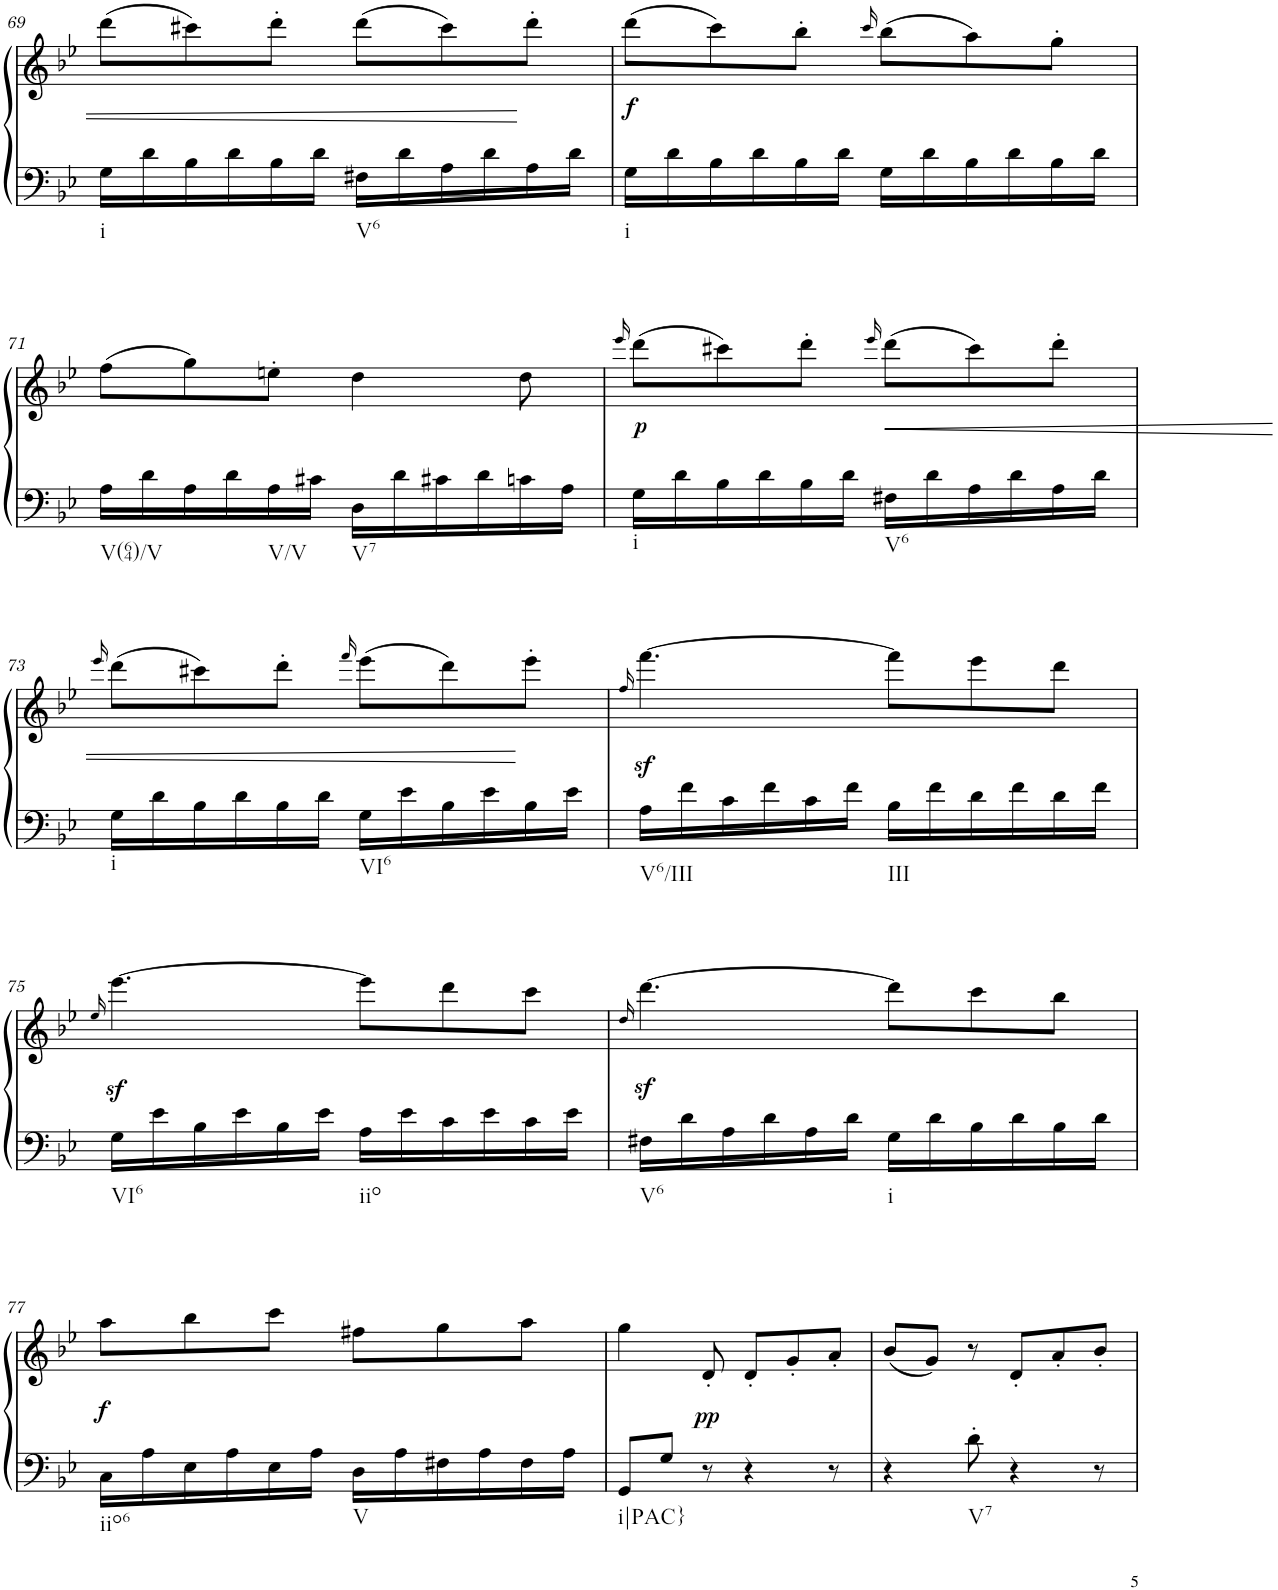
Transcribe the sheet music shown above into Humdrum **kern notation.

**kern	**kern	**dynam
*part1	*part1	*part1
*staff2	*staff1	*staff1/2
*I"Klavier linke Hand	*	*
!!LO:PB:g=z
*clefF4	*clefG2	*
*k[b-e-]	*k[b-e-]	*
*M6/8	*M6/8	*
=69	=69	=69
!LO:TX:b:t=i	!	!
16G\LL	(8ddd\L	.
16d\	.	.
16B-\	8ccc#X\)	.
16d\	.	.
16B-\	8ddd'\J	.
16d\JJ	.	.
!LO:TX:b:t=V6	!	!
16F#X\LL	(8ddd\L	.
16d\	.	.
16A\	8ccc#\)	.
16d\	.	.
16A\	8ddd'\J	.
16d\JJ	.	.
=70	=70	=70
!LO:TX:b:t=i	!	!
!	!	!LO:DY:b
16G\LL	(8ddd\L	f
16d\	.	.
16B-\	8ccc\)	.
16d\	.	.
16B-\	8bb-'\J	.
16d\JJ	.	.
.	16qccc/	.
16G\LL	(8bb-\L	.
16d\	.	.
16B-\	8aa\)	.
16d\	.	.
16B-\	8gg'\J	.
16d\JJ	.	.
!!LO:LB:g=z
=71	=71	=71
!LO:TX:b:t=V(64)/V	!	!
16A\LL	(8ff\L	.
16d\	.	.
16A\	8gg\)	.
16d\	.	.
!LO:TX:b:t=V/V	!	!
16A\	8een'\J	.
16c#X\JJ	.	.
!LO:TX:b:t=V7	!	!
16D\LL	4dd\	.
16d\	.	.
16c#X\	.	.
16d\	.	.
16cn\	8dd\	.
16A\JJ	.	.
=72	=72	=72
.	16qeee-/	.
!LO:TX:b:t=i	!	!
!	!	!LO:DY:b
16G\LL	(8ddd\L	p
16d\	.	.
16B-\	8ccc#X\)	.
16d\	.	.
16B-\	8ddd'\J	.
16d\JJ	.	.
.	16qeee-/	.
!LO:TX:b:t=V6	!	!
16F#X\LL	(8ddd\L	.
16d\	.	.
16A\	8ccc#\)	.
16d\	.	.
16A\	8ddd'\J	.
16d\JJ	.	.
!!LO:LB:g=z
=73	=73	=73
.	16qeee-/	.
!LO:TX:b:t=i	!	!
16G\LL	(8ddd\L	.
16d\	.	.
16B-\	8ccc#X\)	.
16d\	.	.
16B-\	8ddd'\J	.
16d\JJ	.	.
.	16qfff/	.
!LO:TX:b:t=VI6	!	!
16G\LL	(8eee-\L	.
16e-\	.	.
16B-\	8ddd\)	.
16e-\	.	.
16B-\	8eee-'\J	.
16e-\JJ	.	.
=74	=74	=74
.	16qff/	.
!LO:TX:b:t=V6/III	!	!
16A\LL	[4.fffz<\	.
16f\	.	.
16c\	.	.
16f\	.	.
16c\	.	.
16f\JJ	.	.
!LO:TX:b:t=III	!	!
16B-\LL	8fff\L]	.
16f\	.	.
16d\	8eee-\	.
16f\	.	.
16d\	8ddd\J	.
16f\JJ	.	.
!!LO:LB:g=z
=75	=75	=75
.	16qee-/	.
!LO:TX:b:t=VI6	!	!
16G\LL	[4.eee-z<\	.
16e-\	.	.
16B-\	.	.
16e-\	.	.
16B-\	.	.
16e-\JJ	.	.
!LO:TX:b:t=iio	!	!
16A\LL	8eee-\L]	.
16e-\	.	.
16c\	8ddd\	.
16e-\	.	.
16c\	8ccc\J	.
16e-\JJ	.	.
=76	=76	=76
.	16qdd/	.
!LO:TX:b:t=V6	!	!
16F#X\LL	[4.dddz<\	.
16d\	.	.
16A\	.	.
16d\	.	.
16A\	.	.
16d\JJ	.	.
!LO:TX:b:t=i	!	!
16G\LL	8ddd\L]	.
16d\	.	.
16B-\	8ccc\	.
16d\	.	.
16B-\	8bb-\J	.
16d\JJ	.	.
!!LO:LB:g=z
=77	=77	=77
!LO:TX:b:t=iio6	!	!
!	!	!LO:DY:b
16C\LL	8aa\L	f
16A\	.	.
16E-\	8bb-\	.
16A\	.	.
16E-\	8ccc\J	.
16A\JJ	.	.
!LO:TX:b:t=V	!	!
16D\LL	8ff#X\L	.
16A\	.	.
16F#X\	8gg\	.
16A\	.	.
16F#\	8aa\J	.
16A\JJ	.	.
=78	=78	=78
!LO:TX:b:t=i|PAC}	!	!
8GG/L	4gg\	.
8G/J	.	.
!	!	!LO:DY:b
8r	8d'/	pp
4r	8d'/L	.
.	8g'/	.
8r	8a'/J	.
=79	=79	=79
4r	(8b-/L	.
.	8g/J)	.
!LO:TX:b:t=V7	!	!
8d'\	8r	.
4r	8d'/L	.
.	8a'/	.
8r	8b-'/J	.
=	=	=
*-	*-	*-
